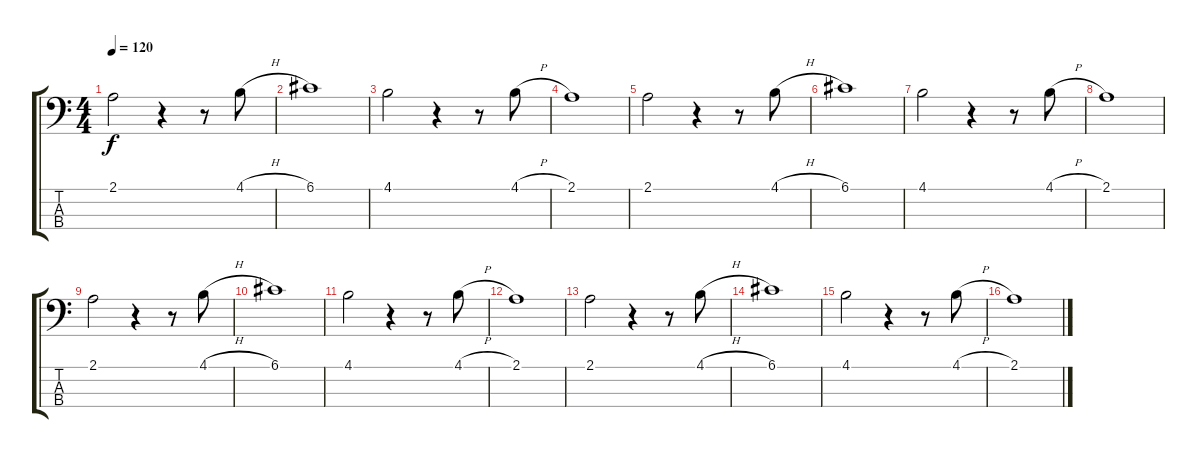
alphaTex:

\track "" {instrument electricbassfinger}
\staff {score tabs}
\tuning (G2 D2 A1 E1) {hide}
\ts (4 4)
\tempo 120
\clef f4
\ks c
2.1.2{dy f} r.4 r.8 4.1{h}.8 |
6.1.1 |
4.1.2 r.4 r.8 4.1{h}.8 |
2.1.1 |
2.1.2 r.4 r.8 4.1{h}.8 |
6.1.1 |
4.1.2 r.4 r.8 4.1{h}.8 |
2.1.1 |
2.1.2 r.4 r.8 4.1{h}.8 |
6.1.1 |
4.1.2 r.4 r.8 4.1{h}.8 |
2.1.1 |
2.1.2 r.4 r.8 4.1{h}.8 |
6.1.1 |
4.1.2 r.4 r.8 4.1{h}.8 |
2.1.1
